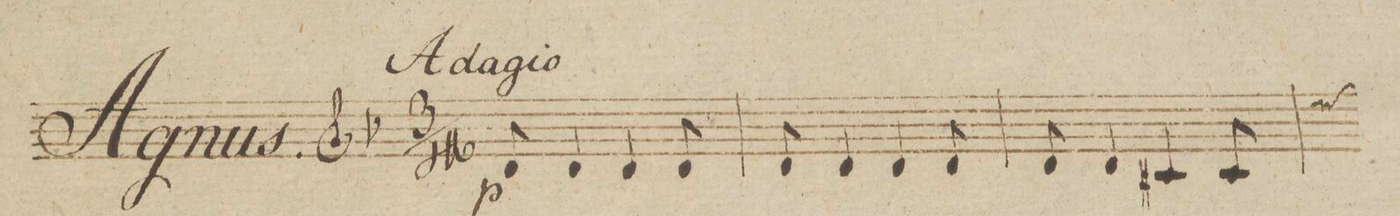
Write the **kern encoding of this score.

**kern	**dynam
*I"Violino 2do	*
*clefG2	*
*k[b-]	*
*M3/4	*
*	*below
8d/	p
4d/	.
4d/	.
8d/	.
=2	=2
8d/	.
4d/	.
4d/	.
8d/	.
=3	=3
8d/	.
4d/	.
4c#X/	.
8c#/	.
*custos	*
=4	=4
*-	*-
